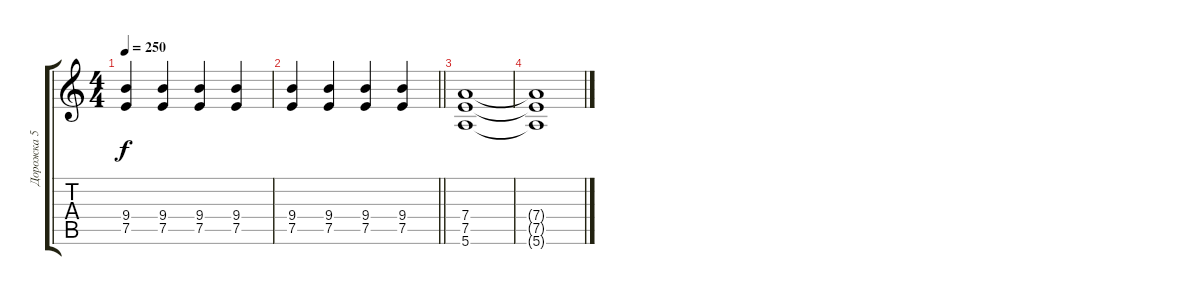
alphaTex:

\track ("Дорожка 5" "Дорожка 5") {mute instrument overdrivenguitar}
\staff {score tabs}
\tuning (E4 B3 G3 D3 A2 E2) {hide}
\ts (4 4)
\tempo 250
\clef g2
\ks c
(9.4 7.5).4{dy f} (9.4 7.5).4 (9.4 7.5).4 (9.4 7.5).4 |
\barLineRight lightlight
(9.4 7.5).4 (9.4 7.5).4 (9.4 7.5).4 (9.4 7.5).4 |
(7.4 7.5 5.6).1 |
(7.4{t} 7.5{t} 5.6{t}).1
